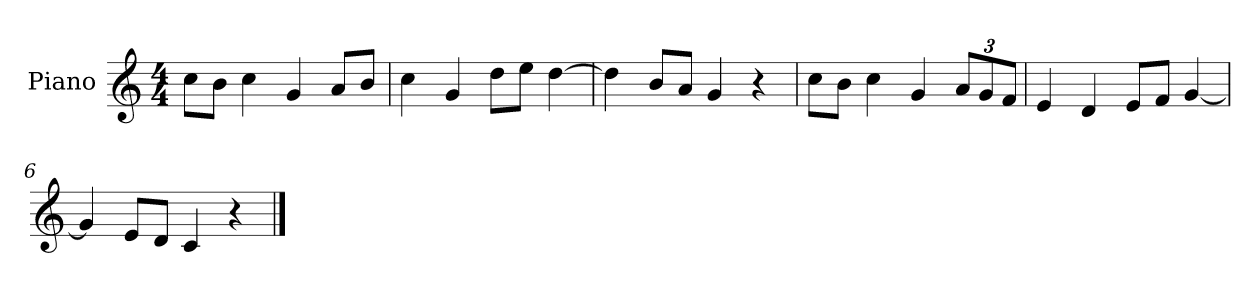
**kern
*part1
*staff1
*I"Piano
*I'P-no
*clefG2
*k[]
*M4/4
*MM90
=1
8cc\L
8b\J
4cc\
4g/
8a/L
8b/J
=2
4cc\
4g/
8dd\L
8ee\J
[4dd\
=3
4dd\]
8b/L
8a/J
4g/
4r
=4
8cc\L
8b\J
4cc\
4g/
*Xbrackettup
12a/L
12g/
12f/J
=5
4e/
4d/
8e/L
8f/J
[4g/
=6
4g/]
8e/L
8d/J
4c/
4r
==
*-
